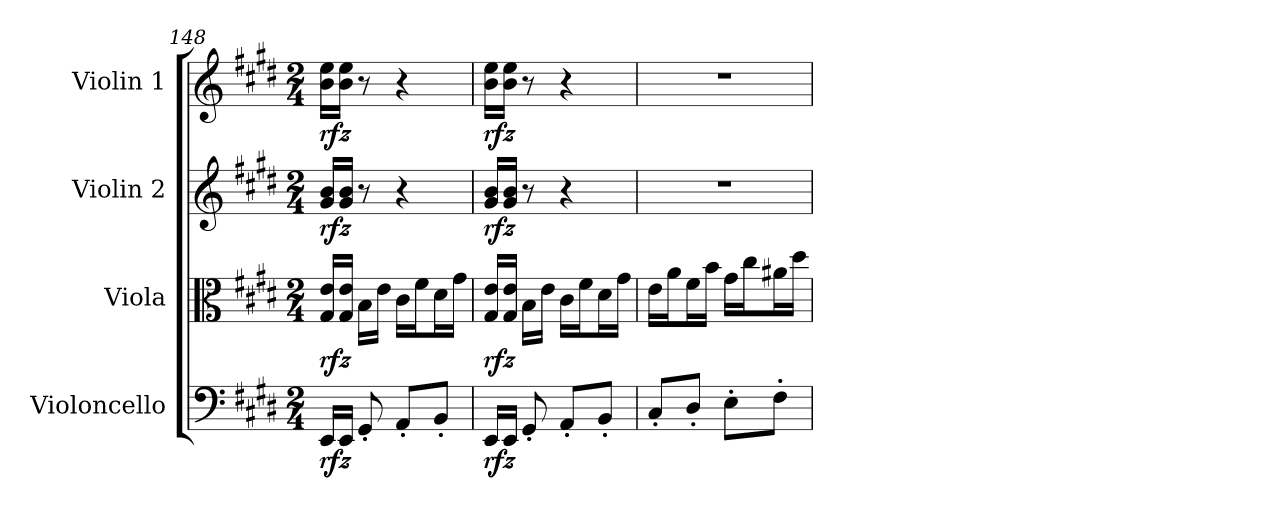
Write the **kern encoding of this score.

**kern	**dynam	**kern	**dynam	**kern	**dynam	**kern	**dynam
*part4	*part4	*part3	*part3	*part2	*part2	*part1	*part1
*staff4	*staff4	*staff3	*staff3	*staff2	*staff2	*staff1	*staff1
*I"Violoncello	*	*I"Viola	*	*I"Violin 2	*	*I"Violin 1	*
*I'Vc	*	*I'Vla	*	*I'Vln	*	*I'Vln	*
!!LO:PB:g=z
*clefF4	*	*clefC3	*	*clefG2	*	*clefG2	*
*k[f#c#g#d#]	*	*k[f#c#g#d#]	*	*k[f#c#g#d#]	*	*k[f#c#g#d#]	*
*M2/4	*	*M2/4	*	*M2/4	*	*M2/4	*
=148	=148	=148	=148	=148	=148	=148	=148
!	!LO:DY:b	!	!LO:DY:b	!	!LO:DY:b	!	!LO:DY:b
16EE/LL	rfz	16G#/ 16e/LL	rfz	16g#/ 16b/LL	rfz	16b\ 16ee\LL	rfz
16EE/JJ	.	16G#/ 16e/JJ	.	16g#/ 16b/JJ	.	16b\ 16ee\JJ	.
8GG#'/	.	16B\LL	.	8r	.	8r	.
.	.	16e\JJ	.	.	.	.	.
8AA'/L	.	16c#\LL	.	4r	.	4r	.
.	.	16f#\J	.	.	.	.	.
8BB'/J	.	16d#\L	.	.	.	.	.
.	.	16g#\JJ	.	.	.	.	.
=149	=149	=149	=149	=149	=149	=149	=149
!	!LO:DY:b	!	!LO:DY:b	!	!LO:DY:b	!	!LO:DY:b
16EE/LL	rfz	16G#/ 16e/LL	rfz	16g#/ 16b/LL	rfz	16b\ 16ee\LL	rfz
16EE/JJ	.	16G#/ 16e/JJ	.	16g#/ 16b/JJ	.	16b\ 16ee\JJ	.
8GG#'/	.	16B\LL	.	8r	.	8r	.
.	.	16e\JJ	.	.	.	.	.
8AA'/L	.	16c#\LL	.	4r	.	4r	.
.	.	16f#\J	.	.	.	.	.
8BB'/J	.	16d#\L	.	.	.	.	.
.	.	16g#\JJ	.	.	.	.	.
=150	=150	=150	=150	=150	=150	=150	=150
8C#'/L	.	16e\LL	.	2r	.	2r	.
.	.	16a\J	.	.	.	.	.
8D#'/J	.	16f#\L	.	.	.	.	.
.	.	16b\JJ	.	.	.	.	.
8E'\L	.	16g#\LL	.	.	.	.	.
.	.	16cc#\J	.	.	.	.	.
8F#'\J	.	16a#X\L	.	.	.	.	.
.	.	16dd#\JJ	.	.	.	.	.
=	=	=	=	=	=	=	=
*-	*-	*-	*-	*-	*-	*-	*-
